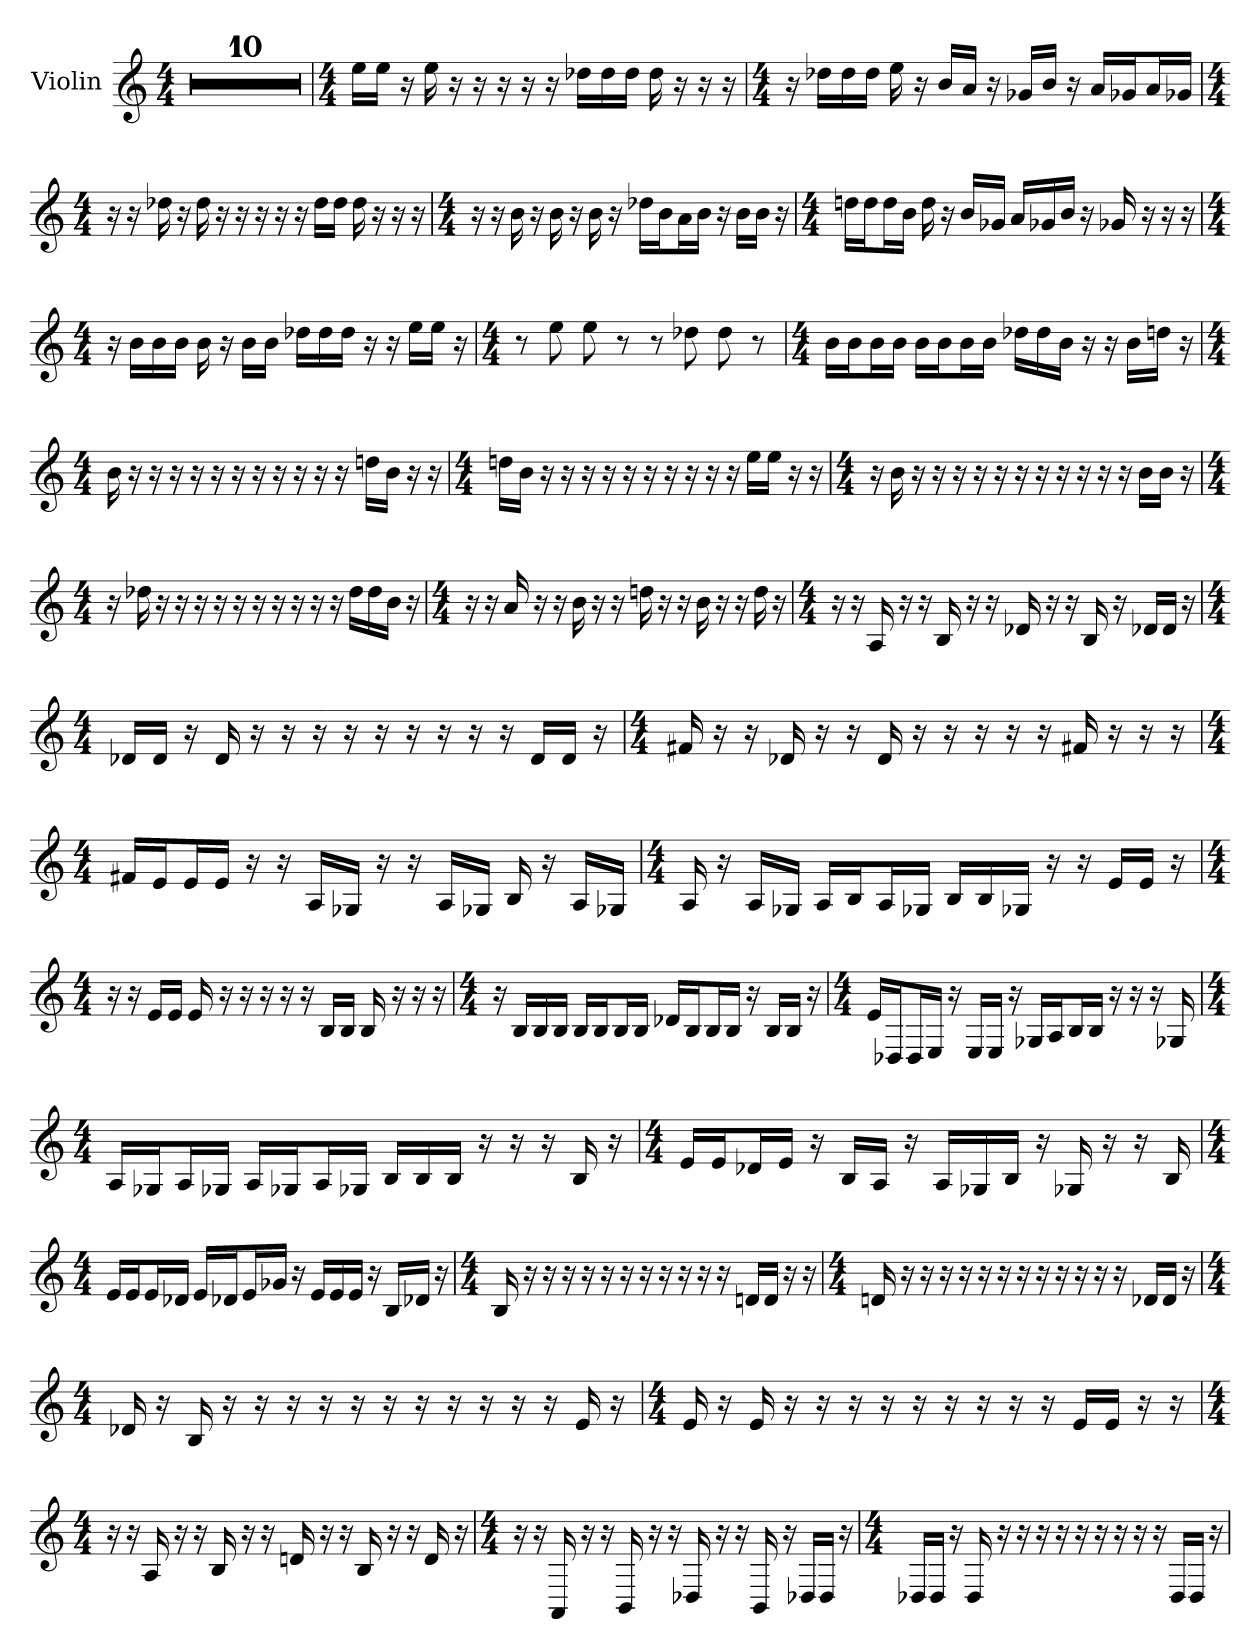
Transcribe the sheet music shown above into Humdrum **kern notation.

**kern
*part1
*staff1
*I"Violin
*I'Vln
*M4/4
=
1r
=
*M4/4
1r
=
*M4/4
1r
=
*M4/4
1r
=
*M4/4
1r
=
*M4/4
1r
=
*M4/4
1r
=
*M4/4
1r
=
*M4/4
1r
=
*M4/4
1r
=
*M4/4
16eeLL
16eeJJ
16r
16ee
16r
16r
16r
16r
16r
16dd-XLL
16dd-
16dd-JJ
16dd-
16r
16r
16r
=
*M4/4
16r
16dd-XLL
16dd-
16dd-JJ
16ee
16r
16bLL
16aJJ
16r
16g-XLL
16bJJ
16r
16aLL
16g-XJ
16aL
16g-XJJ
=
*M4/4
16r
16r
16dd-X
16r
16dd-
16r
16r
16r
16r
16r
16dd-LL
16dd-JJ
16dd-
16r
16r
16r
=
*M4/4
16r
16r
16b
16r
16b
16r
16b
16r
16dd-XLL
16bJ
16aL
16bJJ
16r
16bLL
16bJJ
16r
=
*M4/4
16ddnLL
16ddJ
16ddL
16bJJ
16dd
16r
16bLL
16g-XJJ
16aLL
16g-X
16bJJ
16r
16g-X
16r
16r
16r
=
*M4/4
16r
16bLL
16b
16bJJ
16b
16r
16bLL
16bJJ
16dd-XLL
16dd-
16dd-JJ
16r
16r
16eeLL
16eeJJ
16r
=
*M4/4
8r
8ee
8ee
8r
8r
8dd-X
8dd-
8r
=
*M4/4
16bLL
16bJ
16bL
16bJJ
16bLL
16bJ
16bL
16bJJ
16dd-XLL
16dd-
16bJJ
16r
16r
16bLL
16ddnJJ
16r
=
*M4/4
16b
16r
16r
16r
16r
16r
16r
16r
16r
16r
16r
16r
16ddnLL
16bJJ
16r
16r
=
*M4/4
16ddnLL
16bJJ
16r
16r
16r
16r
16r
16r
16r
16r
16r
16r
16eeLL
16eeJJ
16r
16r
=
*M4/4
16r
16b
16r
16r
16r
16r
16r
16r
16r
16r
16r
16r
16r
16bLL
16bJJ
16r
=
*M4/4
16r
16dd-X
16r
16r
16r
16r
16r
16r
16r
16r
16r
16r
16dd-LL
16dd-
16bJJ
16r
=
*M4/4
16r
16r
16a
16r
16r
16b
16r
16r
16ddn
16r
16r
16b
16r
16r
16dd
16r
=
*M4/4
16r
16r
16A
16r
16r
16B
16r
16r
16d-X
16r
16r
16B
16r
16d-XLL
16d-JJ
16r
=
*M4/4
16d-XLL
16d-JJ
16r
16d-
16r
16r
16r
16r
16r
16r
16r
16r
16r
16d-LL
16d-JJ
16r
=
*M4/4
16f#X
16r
16r
16d-X
16r
16r
16d-
16r
16r
16r
16r
16r
16f#X
16r
16r
16r
=
*M4/4
16f#XLL
16eJ
16eL
16eJJ
16r
16r
16ALL
16G-XJJ
16r
16r
16ALL
16G-XJJ
16B
16r
16ALL
16G-XJJ
=
*M4/4
16A
16r
16ALL
16G-XJJ
16ALL
16BJ
16AL
16G-XJJ
16BLL
16B
16G-XJJ
16r
16r
16eLL
16eJJ
16r
=
*M4/4
16r
16r
16eLL
16eJJ
16e
16r
16r
16r
16r
16r
16BLL
16BJJ
16B
16r
16r
16r
=
*M4/4
16r
16BLL
16B
16BJJ
16BLL
16BJ
16BL
16BJJ
16d-XLL
16BJ
16BL
16BJJ
16r
16BLL
16BJJ
16r
=
*M4/4
16eLL
16D-XJ
16D-L
16EJJ
16r
16ELL
16EJJ
16r
16G-XLL
16AJ
16BL
16BJJ
16r
16r
16r
16G-X
=
*M4/4
16ALL
16G-XJ
16AL
16G-XJJ
16ALL
16G-XJ
16AL
16G-XJJ
16BLL
16B
16BJJ
16r
16r
16r
16B
16r
=
*M4/4
16eLL
16eJ
16d-XL
16eJJ
16r
16BLL
16AJJ
16r
16ALL
16G-X
16BJJ
16r
16G-X
16r
16r
16B
=
*M4/4
16eLL
16eJ
16eL
16d-XJJ
16eLL
16d-XJ
16eL
16g-XJJ
16r
16eLL
16e
16eJJ
16r
16BLL
16d-XJJ
16r
=
*M4/4
16B
16r
16r
16r
16r
16r
16r
16r
16r
16r
16r
16r
16dnLL
16dJJ
16r
16r
=
*M4/4
16dn
16r
16r
16r
16r
16r
16r
16r
16r
16r
16r
16r
16r
16d-XLL
16d-JJ
16r
=
*M4/4
16d-X
16r
16B
16r
16r
16r
16r
16r
16r
16r
16r
16r
16r
16r
16e
16r
=
*M4/4
16e
16r
16e
16r
16r
16r
16r
16r
16r
16r
16r
16r
16eLL
16eJJ
16r
16r
=
*M4/4
16r
16r
16A
16r
16r
16B
16r
16r
16dn
16r
16r
16B
16r
16r
16d
16r
=
*M4/4
16r
16r
16AA
16r
16r
16BB
16r
16r
16D-X
16r
16r
16BB
16r
16D-XLL
16D-JJ
16r
=
*M4/4
16D-XLL
16D-JJ
16r
16D-
16r
16r
16r
16r
16r
16r
16r
16r
16r
16D-LL
16D-JJ
16r
=
*-
